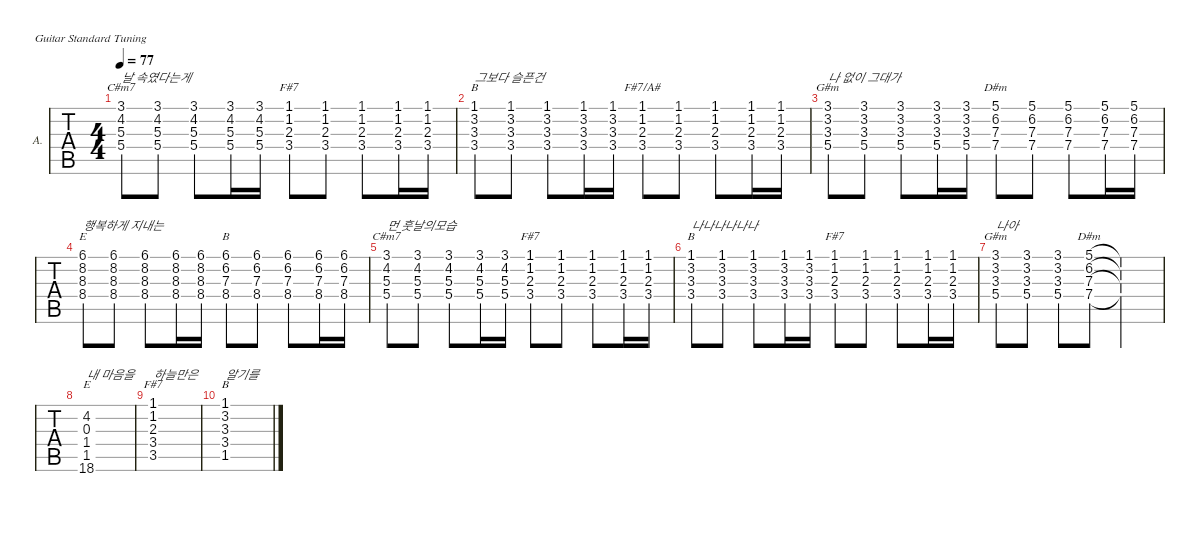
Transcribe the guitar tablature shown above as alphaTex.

\defaultSystemsLayout 4
\hideDynamics
\bracketExtendMode nobrackets
\firstSystemTrackNameOrientation horizontal
\track ("Clean Guitar" "A.") {defaultSystemsLayout 4 instrument electricguitarclean}
\staff {tabs}
\tuning (E4 B3 G3 D3 A2 E2)
\chord ("B" 2 4 4 4 x x) {showdiagram false showfingering false}
\chord ("E" 7 9 9 9 x x) {firstfret 7 showdiagram false showfingering false}
\chord ("C#m7" 4 5 6 6 x x) {firstfret 4 showdiagram false showfingering false}
\chord ("F#7" 2 2 3 4 4 x) {showdiagram false showfingering false barre 2}
\chord ("B" 2 4 4 4 2 x) {showdiagram false showfingering false barre 2}
\chord ("E" 0 0 1 2 2 x) {showdiagram false showfingering false}
\chord ("F#7/A#" 2 2 3 4 x x) {showdiagram false showfingering false barre 2}
\chord ("G#m" 4 4 4 6 x x) {firstfret 4 showdiagram false showfingering false barre (4 4)}
\chord ("B" 7 7 8 9 x x) {firstfret 7 showdiagram false showfingering false barre 7}
\chord ("F#7" 2 2 3 4 x x) {showdiagram false showfingering false barre 2}
\chord ("D#m" 6 7 8 8 x x) {firstfret 6 showdiagram false showfingering false}
\ts (4 4)
\tempo 77
\clef g2
\ks c
(3.1 4.2{acc #} 5.3 5.4).8{ch "C#m7" txt "날 속였다는게" dy mf} (3.1 5.3 5.4 4.2{acc #}).8 (3.1 5.3 5.4 4.2{acc #}).8 (3.1 5.3 5.4 4.2{acc #}).16 (3.1 5.3 5.4 4.2{acc #}).16 (1.2 2.3 3.4 1.1).8{ch "F#7"} (1.2 2.3 3.4 1.1).8 (1.2 2.3 3.4 1.1).8 (1.2 2.3 3.4 1.1).16 (1.2 2.3 3.4 1.1).16 |
(3.2 3.3{acc #} 3.4 1.1).8{ch "B" txt "그보다 슬픈건"} (3.2 3.3{acc #} 3.4 1.1).8 (3.2 3.3{acc #} 3.4 1.1).8 (3.2 3.3{acc #} 3.4 1.1).16 (3.2 3.3{acc #} 3.4 1.1).16 (1.2 2.3 3.4 1.1).8{ch "F#7/A#"} (1.2 2.3 3.4 1.1).8 (1.2 2.3 3.4 1.1).8 (1.2 2.3 3.4 1.1).16 (1.2 2.3 3.4 1.1).16 |
(3.2 3.3{acc #} 5.4 3.1).8{ch "G#m" txt "나 없이 그대가"} (3.2 3.3{acc #} 5.4 3.1).8 (3.2 3.3{acc #} 5.4 3.1).8 (3.2 3.3{acc #} 5.4 3.1).16 (3.2 3.3{acc #} 5.4 3.1).16 (5.1 7.3 7.4 6.2).8{ch "D#m"} (5.1 7.3 7.4 6.2).8 (5.1 7.3 7.4 6.2).8 (5.1 7.3 7.4 6.2).16 (5.1 7.3 7.4 6.2).16 |
(6.1{acc #} 8.3{acc #} 8.4{acc #} 8.2).8{ch "E" txt "행복하게 지내는"} (6.1{acc #} 8.3{acc #} 8.4{acc #} 8.2).8 (6.1{acc #} 8.3{acc #} 8.4{acc #} 8.2).8 (6.1{acc #} 8.3{acc #} 8.4{acc #} 8.2).16 (6.1{acc #} 8.3{acc #} 8.4{acc #} 8.2).16 (6.1{acc #} 7.3 8.4{acc #} 6.2).8{ch "B"} (6.1{acc #} 7.3 8.4{acc #} 6.2).8 (6.1{acc #} 7.3 8.4{acc #} 6.2).8 (6.1{acc #} 7.3 8.4{acc #} 6.2).16 (6.1{acc #} 7.3 8.4{acc #} 6.2).16 |
(3.1 4.2{acc #} 5.3 5.4).8{ch "C#m7" txt "먼 훗날의모습"} (3.1 5.3 5.4 4.2{acc #}).8 (3.1 5.3 5.4 4.2{acc #}).8 (3.1 5.3 5.4 4.2{acc #}).16 (3.1 5.3 5.4 4.2{acc #}).16 (1.2 2.3 3.4 1.1).8{ch "F#7"} (1.2 2.3 3.4 1.1).8 (1.2 2.3 3.4 1.1).8 (1.2 2.3 3.4 1.1).16 (1.2 2.3 3.4 1.1).16 |
(3.2 3.3{acc #} 3.4 1.1).8{ch "B" txt "나나나나나나"} (3.2 3.3{acc #} 3.4 1.1).8 (3.2 3.3{acc #} 3.4 1.1).8 (3.2 3.3{acc #} 3.4 1.1).16 (3.2 3.3{acc #} 3.4 1.1).16 (1.2 2.3 3.4 1.1).8{ch "F#7"} (1.2 2.3 3.4 1.1).8 (1.2 2.3 3.4 1.1).8 (1.2 2.3 3.4 1.1).16 (1.2 2.3 3.4 1.1).16 |
(3.2 3.3{acc #} 5.4 3.1).8{ch "G#m" txt "나아"} (3.2 3.3{acc #} 5.4 3.1).8 (3.2 3.3{acc #} 5.4 3.1).8 (6.2 7.3 7.4 5.1).8{ch "D#m"} (5.1{t} 7.3{t} 7.4{t} 6.2{t}).2 |
(1.5{acc #} 1.4{acc #} 0.3 18.6{acc #} 4.2{acc #}).1{ch "E" txt "내 마음을"} |
(3.5 3.4 2.3 1.2 1.1).1{ch "F#7" txt "하늘만은"} |
(1.1 3.2 3.3{acc #} 3.4 1.5{acc #}).1{ch "B" txt "알기를"}
